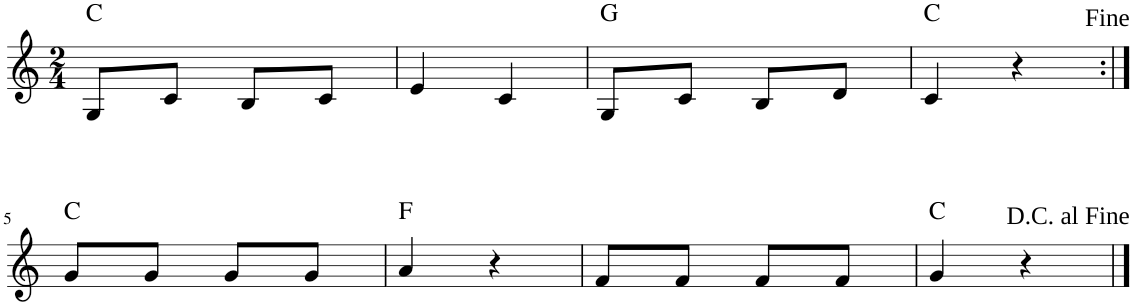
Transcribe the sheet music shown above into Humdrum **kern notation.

**kern	**harte
*part1	*part1
*staff1	*
*I"Voice	*
*clefG2	*
*k[]	*
*M2/4	*
=1	=1
8G/L	C:maj
8c/J	.
8B/L	.
8c/J	.
=2	=2
4e/	.
4c/	.
=3	=3
8G/L	G:maj
8c/J	.
8B/L	.
8d/J	.
=4	=4
4c/	C:maj
4r	.
!LO:TX:a:t=<font face="Times New Roman"/>Fine	!
!!LO:LB:g=z
=5:|!	=5:|!
8g/L	C:maj
8g/J	.
8g/L	.
8g/J	.
=6	=6
4a/	F:maj
4r	.
=7	=7
8f/L	.
8f/J	.
8f/L	.
8f/J	.
=8	=8
4g/	C:maj
4r	.
!LO:TX:a:t=<font face="Times New Roman"/>D.C. al Fine	!
==	==
*-	*-
